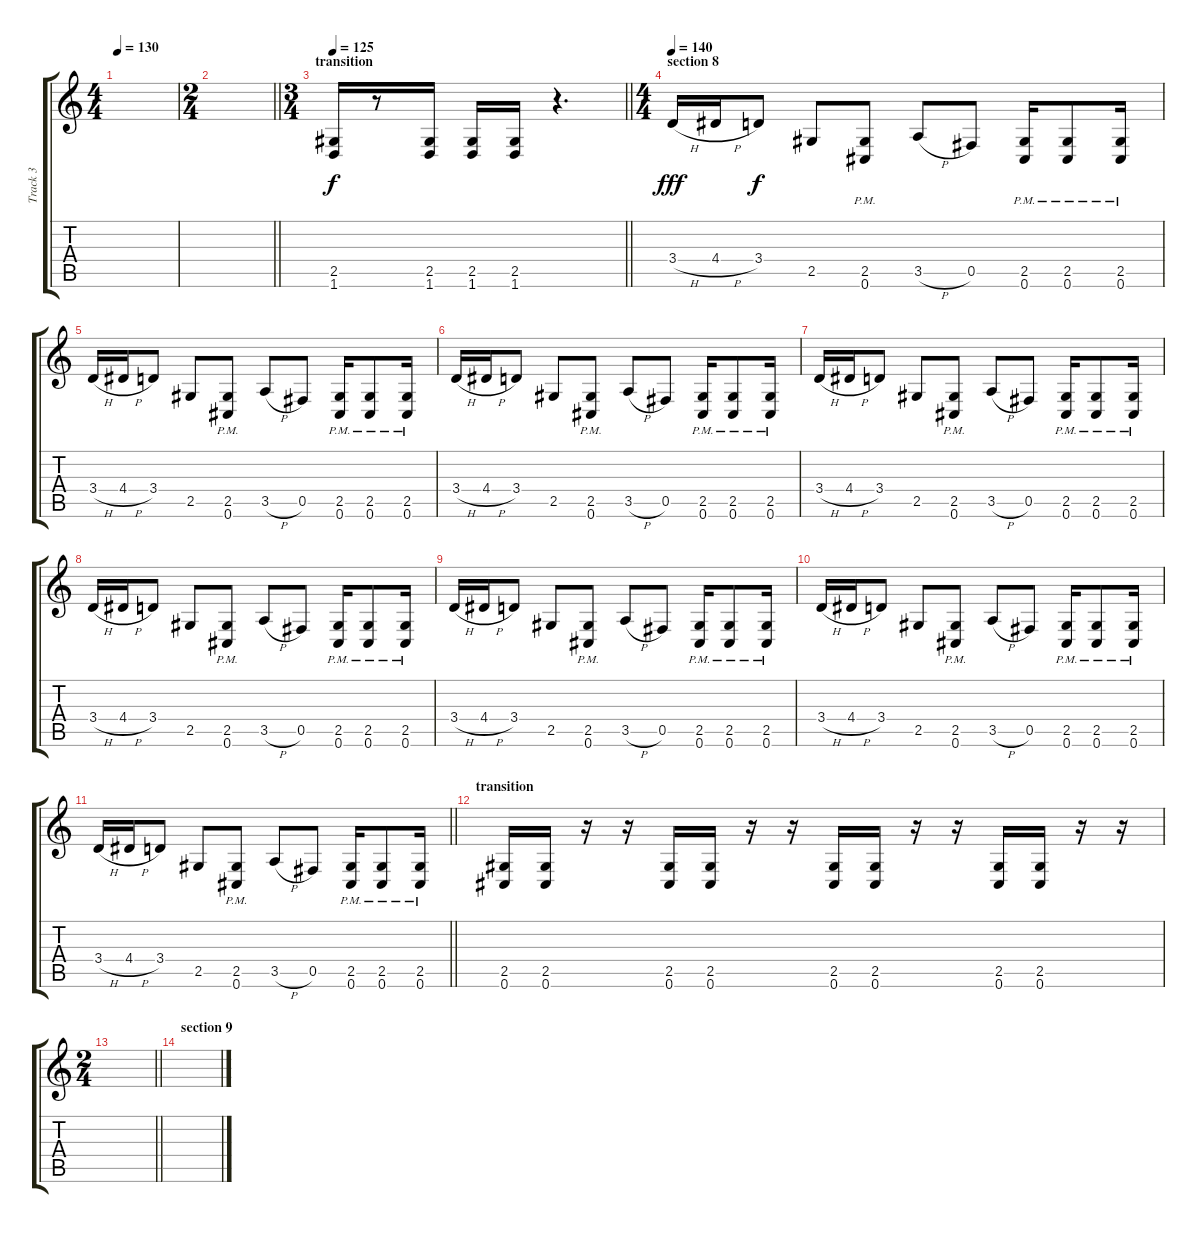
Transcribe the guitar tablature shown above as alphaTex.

\track ("Track 3" "Track 3") {instrument distortionguitar}
\staff {score tabs}
\tuning (Db4 Ab3 E3 B2 Gb2 Db2) {hide}
\ts (4 4)
\tempo 130
\clef g2
\ks c
|
\ts (2 4)
\barLineRight lightlight
|
\ts (3 4)
\section ("" "transition")
\tempo 125
\barLineRight lightlight
(2.5 1.6).16 r.8 (2.5 1.6).16 (2.5 1.6).16 (2.5 1.6).16 r.4{d} |
\ts (4 4)
\section ("" "section 8")
\tempo 140
3.4{h}.16{dy fff} 4.4{h}.16 3.4.8{dy f} 2.5.8 (2.5{pm} 0.6{pm}).8 3.5{h}.8 0.5.8 (2.5{pm} 0.6{pm}).16 (2.5{pm} 0.6{pm}).8 (2.5{pm} 0.6{pm}).16 |
3.4{h}.16 4.4{h}.16 3.4.8 2.5.8 (2.5{pm} 0.6{pm}).8 3.5{h}.8 0.5.8 (2.5{pm} 0.6{pm}).16 (2.5{pm} 0.6{pm}).8 (2.5{pm} 0.6{pm}).16 |
3.4{h}.16 4.4{h}.16 3.4.8 2.5.8 (2.5{pm} 0.6{pm}).8 3.5{h}.8 0.5.8 (2.5{pm} 0.6{pm}).16 (2.5{pm} 0.6{pm}).8 (2.5{pm} 0.6{pm}).16 |
3.4{h}.16 4.4{h}.16 3.4.8 2.5.8 (2.5{pm} 0.6{pm}).8 3.5{h}.8 0.5.8 (2.5{pm} 0.6{pm}).16 (2.5{pm} 0.6{pm}).8 (2.5{pm} 0.6{pm}).16 |
3.4{h}.16 4.4{h}.16 3.4.8 2.5.8 (2.5{pm} 0.6{pm}).8 3.5{h}.8 0.5.8 (2.5{pm} 0.6{pm}).16 (2.5{pm} 0.6{pm}).8 (2.5{pm} 0.6{pm}).16 |
3.4{h}.16 4.4{h}.16 3.4.8 2.5.8 (2.5{pm} 0.6{pm}).8 3.5{h}.8 0.5.8 (2.5{pm} 0.6{pm}).16 (2.5{pm} 0.6{pm}).8 (2.5{pm} 0.6{pm}).16 |
3.4{h}.16 4.4{h}.16 3.4.8 2.5.8 (2.5{pm} 0.6{pm}).8 3.5{h}.8 0.5.8 (2.5{pm} 0.6{pm}).16 (2.5{pm} 0.6{pm}).8 (2.5{pm} 0.6{pm}).16 |
\barLineRight lightlight
3.4{h}.16 4.4{h}.16 3.4.8 2.5.8 (2.5{pm} 0.6{pm}).8 3.5{h}.8 0.5.8 (2.5{pm} 0.6{pm}).16 (2.5{pm} 0.6{pm}).8 (2.5{pm} 0.6{pm}).16 |
\section ("" "transition")
(2.5 0.6).16 (2.5 0.6).16 r.16 r.16 (2.5 0.6).16 (2.5 0.6).16 r.16 r.16 (2.5 0.6).16 (2.5 0.6).16 r.16 r.16 (2.5 0.6).16 (2.5 0.6).16 r.16 r.16 |
\ts (2 4)
\barLineRight lightlight
|
\section ("" "section 9")
